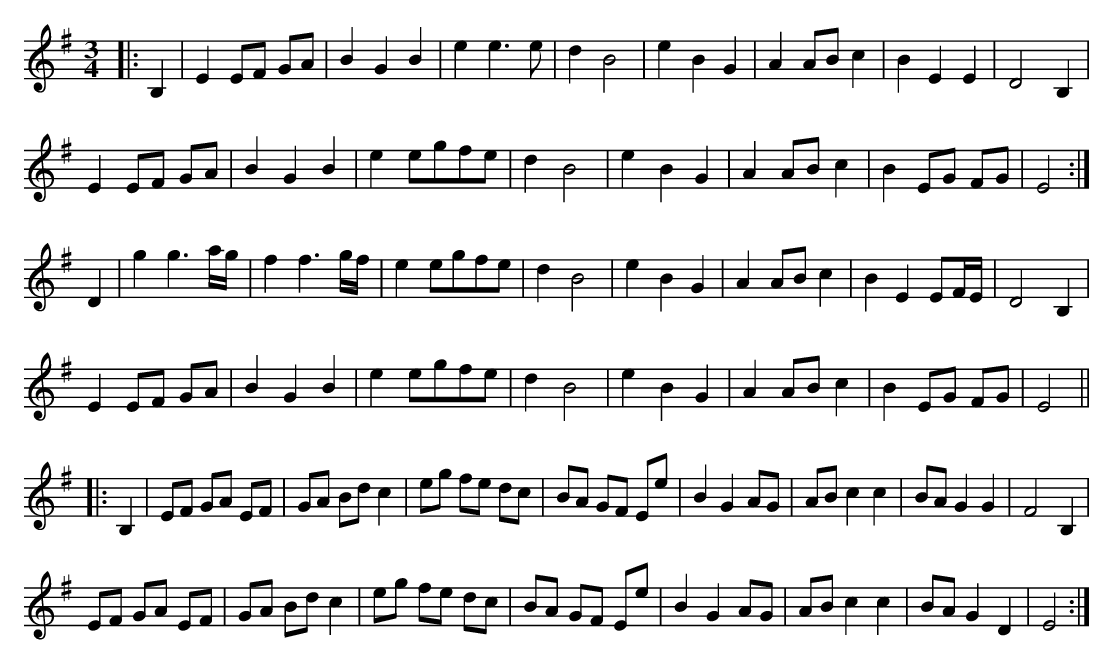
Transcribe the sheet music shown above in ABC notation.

X:1
M:3/4
K:Emin
|:B,2|E2 EF GA|B2 G2 B2|e2 e3 e|d2 B4|e2 B2 G2|A2 AB c2|B2 E2 E2|D4 B,2|
E2 EF GA|B2 G2 B2|e2 egfe|d2 B4|e2 B2 G2|A2 AB c2|B2 EG FG|E4:|
D2|g2 g3 a/g/|f2 f3 g/f/|e2 egfe|d2 B4|e2 B2 G2|A2 AB c2|B2 E2 EF/E/|D4 B,2|
E2 EF GA|B2 G2 B2|e2 egfe|d2 B4|e2 B2 G2|A2 AB c2|B2 EG FG|E4||
|:B,2|EF GA EF|GA Bd c2|eg fe dc|BA GF Ee|B2 G2 AG|AB c2 c2|BA G2 G2|F4 B,2|
EF GA EF|GA Bd c2|eg fe dc|BA GF Ee|B2 G2 AG|AB c2 c2|BA G2 D2|E4:|
